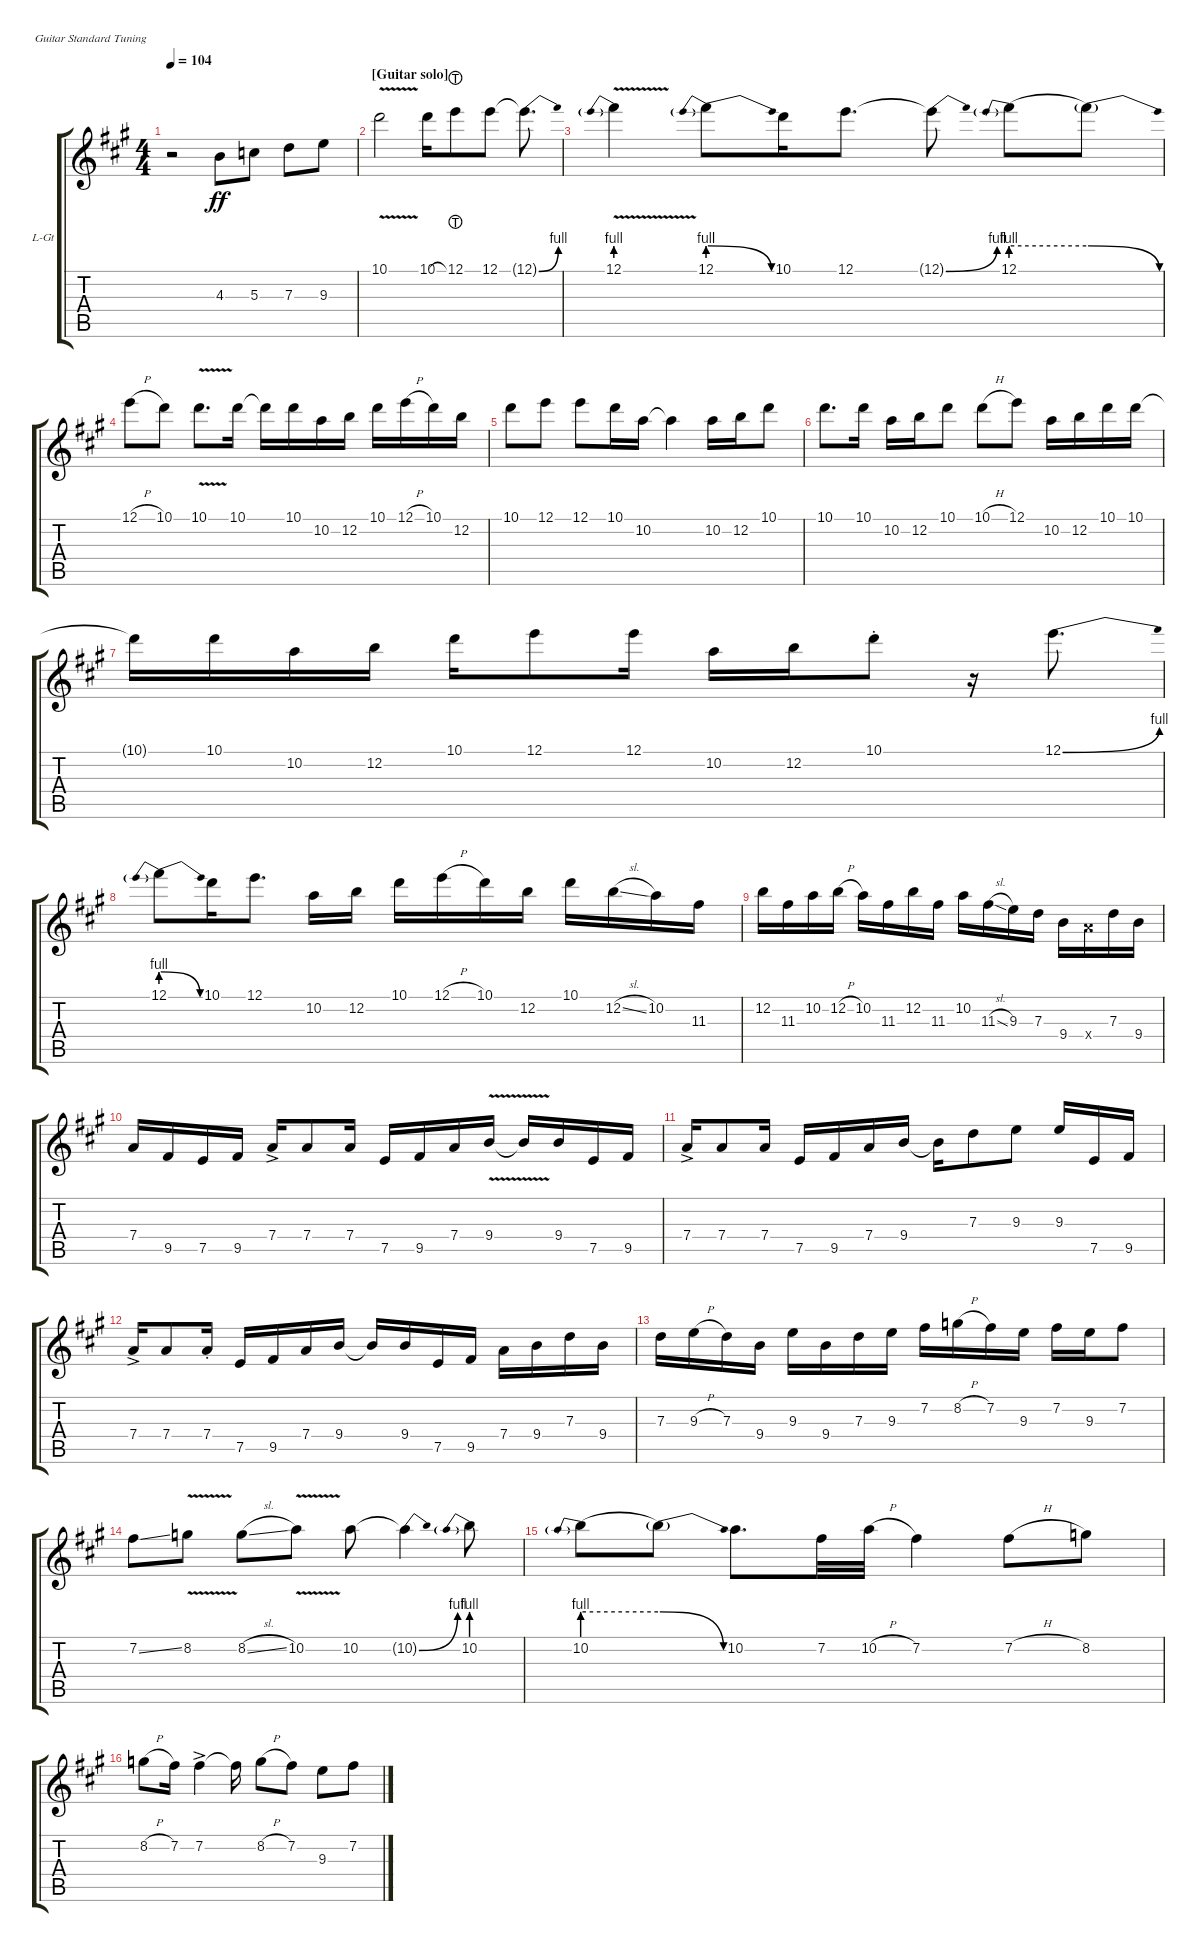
\bracketExtendMode groupsimilarinstruments
\firstSystemTrackNameOrientation horizontal
\otherSystemsTrackNameOrientation horizontal
\track ("Lead Guitar" "L-Gt") {instrument overdrivenguitar}
\staff {score tabs}
\tuning (E4 B3 G3 D3 A2 E2)
\ts (4 4)
\tempo 104
\clef g2
\ks a
r.2{dy mp} 4.3.8{dy ff} 5.3.8 7.3.8 9.3.8 |
\section ("" "[Guitar solo]")
10.1{v}.2 10.1.16 12.1{lht}.8 12.1.8 12.1{be (bend 0 0 10.799999999999999 4) t}.8{d} |
12.1{be (prebend 0 4 60 4) v}.4 12.1{be (prebendrelease 0 4 15 0)}.8 10.1.16 12.1.8{d} 12.1{be (bend 0 0 7.8 4) t}.8 12.1{be (prebend 0 4 60 4)}.8 12.1{be (release 0 4 15 0) t}.8 |
12.1{h}.8 10.1.8 10.1{v}.8{d} 10.1.16 10.1{t}.16 10.1.16 10.2.16 12.2.16 10.1.16 12.1{h}.16 10.1.16 12.2.16 |
10.1.8 12.1.8 12.1.8 10.1.16 10.2.16 10.2{t}.4 10.2.16 12.2.16 10.1.8 |
10.1.8{d} 10.1.16 10.2.16 12.2.16 10.1.8 10.1{h}.8 12.1.8 10.2.16 12.2.16 10.1.16 10.1.16 |
10.1{t}.16 10.1.16 10.2.16 12.2.16 10.1.16 12.1.8 12.1.16 10.2.16 12.2.16 10.1{st}.8 r.16 12.1{be (bend 9.6 0 28.799999999999997 4)}.8{d} |
12.1{be (prebendrelease 0 4 8.4 0)}.8 10.1.16 12.1.8{d} 10.2.16 12.2.16 10.1.16 12.1{h}.16 10.1.16 12.2.16 10.1.16 12.2{sl}.16 10.2.16 11.3.16 |
12.2.16 11.3.16 10.2.16 12.2{h}.16 10.2.16 11.3.16 12.2.16 11.3.16 10.2.16 11.3{sl}.16 9.3.16 7.3.16 9.4.16 7.4{x}.16 7.3.16 9.4.16 |
7.4.16 9.5.16 7.5.16 9.5.16 7.4{ac}.16 7.4.8 7.4.16 7.5.16 9.5.16 7.4.16 9.4{v}.16 9.4{v t}.16 9.4.16 7.5.16 9.5.16 |
7.4{ac}.16 7.4.8 7.4.16 7.5.16 9.5.16 7.4.16 9.4.16 9.4{t}.16 7.3.8 9.3.8 9.3.16 7.5.16 9.5.16 |
7.4{ac}.16 7.4.8 7.4{st}.16 7.5.16 9.5.16 7.4.16 9.4.16 9.4{t}.16 9.4.16 7.5.16 9.5.16 7.4.16 9.4.16 7.3.16 9.4.16 |
7.3.16 9.3{h}.16 7.3.16 9.4.16 9.3.16 9.4.16 7.3.16 9.3.16 7.2.16 8.2{h}.16 7.2.16 9.3.16 7.2.16 9.3.16 7.2.8 |
7.2{ss}.8 8.2{v}.8 8.2{sl}.8 10.2{v}.8 10.2.8 10.2{be (bend 0 0 10.2 4) t}.4 10.2{be (prebend 0 4 60 4)}.8 |
10.2{be (prebend 0 4 60 4)}.8 10.2{be (release 0 4 15 0) t}.8 10.2.8{d} 7.2.32 10.2{h}.32 7.2.4 7.2{h}.8 8.2.8 |
8.2{h}.8 7.2.16 7.2{ac}.4 7.2{t}.16 8.2{h}.8 7.2.8 9.3.8 7.2.8
